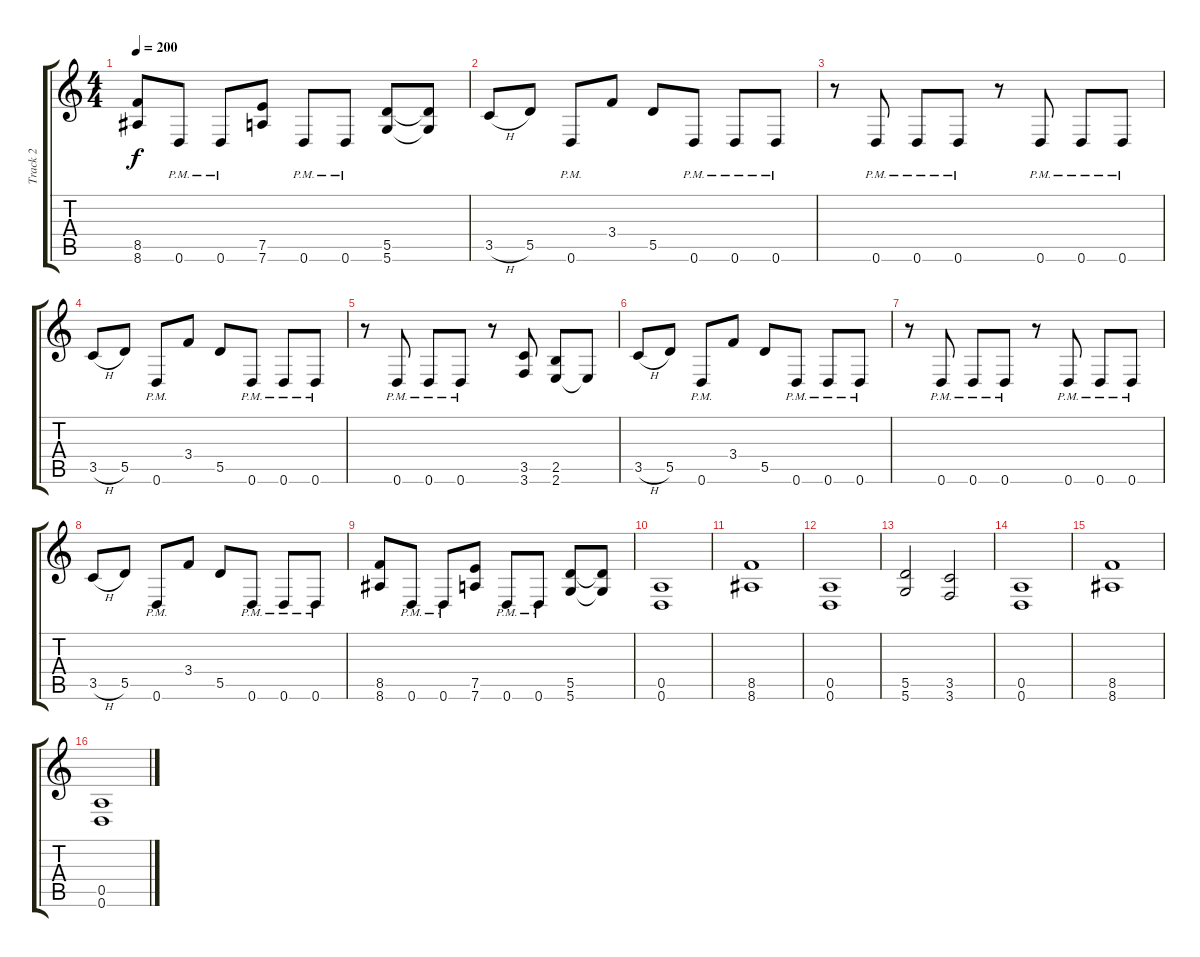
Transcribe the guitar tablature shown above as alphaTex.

\track ("Track 2" "Track 2") {instrument distortionguitar}
\staff {score tabs}
\tuning (E4 B3 G3 D3 A2 D2) {hide}
\ts (4 4)
\tempo 200
\clef g2
\ks c
(8.5 8.6).8{dy f} 0.6{pm}.8 0.6{pm}.8 (7.5 7.6).8 0.6{pm}.8 0.6{pm}.8 (5.5 5.6).8 (5.5{t} 5.6{t}).8 |
3.5{h}.8 5.5.8 0.6{pm}.8 3.4.8 5.5.8 0.6{pm}.8 0.6{pm}.8 0.6{pm}.8 |
r.8 0.6{pm}.8 0.6{pm}.8 0.6{pm}.8 r.8 0.6{pm}.8 0.6{pm}.8 0.6{pm}.8 |
3.5{h}.8 5.5.8 0.6{pm}.8 3.4.8 5.5.8 0.6{pm}.8 0.6{pm}.8 0.6{pm}.8 |
r.8 0.6{pm}.8 0.6{pm}.8 0.6{pm}.8 r.8 (3.5 3.6).8 (2.5 2.6).8 2.6{t}.8 |
3.5{h}.8 5.5.8 0.6{pm}.8 3.4.8 5.5.8 0.6{pm}.8 0.6{pm}.8 0.6{pm}.8 |
r.8 0.6{pm}.8 0.6{pm}.8 0.6{pm}.8 r.8 0.6{pm}.8 0.6{pm}.8 0.6{pm}.8 |
3.5{h}.8 5.5.8 0.6{pm}.8 3.4.8 5.5.8 0.6{pm}.8 0.6{pm}.8 0.6{pm}.8 |
(8.5 8.6).8 0.6{pm}.8 0.6{pm}.8 (7.5 7.6).8 0.6{pm}.8 0.6{pm}.8 (5.5 5.6).8 (5.5{t} 5.6{t}).8 |
(0.5 0.6).1 |
(8.5 8.6).1 |
(0.5 0.6).1 |
(5.5 5.6).2 (3.5 3.6).2 |
(0.5 0.6).1 |
(8.5 8.6).1 |
(0.5 0.6).1
